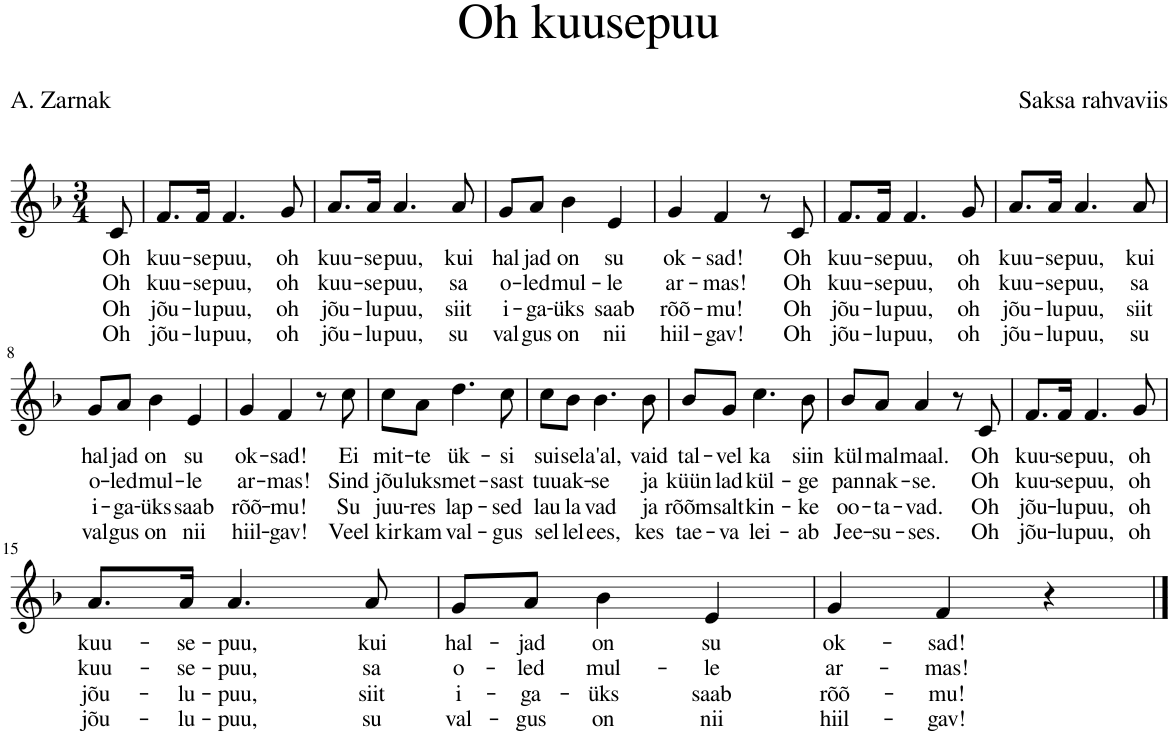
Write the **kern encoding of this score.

**kern	**text	**text	**text	**text
*part1	*part1	*part1	*part1	*part1
*staff1	*staff1	*staff1	*staff1	*staff1
*I"Voice	*	*	*	*
*clefG2	*	*	*	*
*k[b-]	*	*	*	*
*M3/4	*	*	*	*
=1	=1	=1	=1	=1
!	!LO:LY:b	!LO:LY:b	!LO:LY:b	!LO:LY:b
8c/	Oh	Oh	Oh	Oh
=2	=2	=2	=2	=2
!	!LO:LY:b	!LO:LY:b	!LO:LY:b	!LO:LY:b
8.f/L	kuu-	kuu-	jõu-	jõu-
!	!LO:LY:b	!LO:LY:b	!LO:LY:b	!LO:LY:b
16f/Jk	-se-	-se-	-lu-	-lu-
!	!LO:LY:b	!LO:LY:b	!LO:LY:b	!LO:LY:b
4.f/	-puu,	-puu,	-puu,	-puu,
!	!LO:LY:b	!LO:LY:b	!LO:LY:b	!LO:LY:b
8g/	oh	oh	oh	oh
=3	=3	=3	=3	=3
!	!LO:LY:b	!LO:LY:b	!LO:LY:b	!LO:LY:b
8.a/L	kuu-	kuu-	jõu-	jõu-
!	!LO:LY:b	!LO:LY:b	!LO:LY:b	!LO:LY:b
16a/Jk	-se-	-se-	-lu-	-lu-
!	!LO:LY:b	!LO:LY:b	!LO:LY:b	!LO:LY:b
4.a/	-puu,	-puu,	-puu,	-puu,
!	!LO:LY:b	!LO:LY:b	!LO:LY:b	!LO:LY:b
8a/	kui	sa	siit	su
=4	=4	=4	=4	=4
!	!LO:LY:b	!LO:LY:b	!LO:LY:b	!LO:LY:b
8g/L	hal-	o-	i-	val-
!	!LO:LY:b	!LO:LY:b	!LO:LY:b	!LO:LY:b
8a/J	-jad	-led	-ga-	-gus
!	!LO:LY:b	!LO:LY:b	!LO:LY:b	!LO:LY:b
4b-\	on	mul-	-üks	on
!	!LO:LY:b	!LO:LY:b	!LO:LY:b	!LO:LY:b
4e/	su	-le	saab	nii
=5	=5	=5	=5	=5
!	!LO:LY:b	!LO:LY:b	!LO:LY:b	!LO:LY:b
4g/	ok-	ar-	rõõ-	hiil-
!	!LO:LY:b	!LO:LY:b	!LO:LY:b	!LO:LY:b
4f/	-sad!	-mas!	-mu!	-gav!
8r	.	.	.	.
!	!LO:LY:b	!LO:LY:b	!LO:LY:b	!LO:LY:b
8c/	Oh	Oh	Oh	Oh
=6	=6	=6	=6	=6
!	!LO:LY:b	!LO:LY:b	!LO:LY:b	!LO:LY:b
8.f/L	kuu-	kuu-	jõu-	jõu-
!	!LO:LY:b	!LO:LY:b	!LO:LY:b	!LO:LY:b
16f/Jk	-se-	-se-	-lu-	-lu-
!	!LO:LY:b	!LO:LY:b	!LO:LY:b	!LO:LY:b
4.f/	-puu,	-puu,	-puu,	-puu,
!	!LO:LY:b	!LO:LY:b	!LO:LY:b	!LO:LY:b
8g/	oh	oh	oh	oh
=7	=7	=7	=7	=7
!	!LO:LY:b	!LO:LY:b	!LO:LY:b	!LO:LY:b
8.a/L	kuu-	kuu-	jõu-	jõu-
!	!LO:LY:b	!LO:LY:b	!LO:LY:b	!LO:LY:b
16a/Jk	-se-	-se-	-lu-	-lu-
!	!LO:LY:b	!LO:LY:b	!LO:LY:b	!LO:LY:b
4.a/	-puu,	-puu,	-puu,	-puu,
!	!LO:LY:b	!LO:LY:b	!LO:LY:b	!LO:LY:b
8a/	kui	sa	siit	su
!!LO:LB:g=z
=8	=8	=8	=8	=8
!	!LO:LY:b	!LO:LY:b	!LO:LY:b	!LO:LY:b
8g/L	hal-	o-	i-	val-
!	!LO:LY:b	!LO:LY:b	!LO:LY:b	!LO:LY:b
8a/J	-jad	-led	-ga-	-gus
!	!LO:LY:b	!LO:LY:b	!LO:LY:b	!LO:LY:b
4b-\	on	mul-	-üks	on
!	!LO:LY:b	!LO:LY:b	!LO:LY:b	!LO:LY:b
4e/	su	-le	saab	nii
=9	=9	=9	=9	=9
!	!LO:LY:b	!LO:LY:b	!LO:LY:b	!LO:LY:b
4g/	ok-	ar-	rõõ-	hiil-
!	!LO:LY:b	!LO:LY:b	!LO:LY:b	!LO:LY:b
4f/	-sad!	-mas!	-mu!	-gav!
8r	.	.	.	.
!	!LO:LY:b	!LO:LY:b	!LO:LY:b	!LO:LY:b
8cc\	Ei	Sind	Su	Veel
=10	=10	=10	=10	=10
!	!LO:LY:b	!LO:LY:b	!LO:LY:b	!LO:LY:b
8cc\L	mit-	jõu-	juu-	kir-
!	!LO:LY:b	!LO:LY:b	!LO:LY:b	!LO:LY:b
8a\J	-te	-luks	-res	-kam
!	!LO:LY:b	!LO:LY:b	!LO:LY:b	!LO:LY:b
4.dd\	ük-	met-	lap-	val-
!	!LO:LY:b	!LO:LY:b	!LO:LY:b	!LO:LY:b
8cc\	-si	-sast	-sed	-gus
=11	=11	=11	=11	=11
!	!LO:LY:b	!LO:LY:b	!LO:LY:b	!LO:LY:b
8cc\L	sui-	tuu-	lau-	sel-
!	!LO:LY:b	!LO:LY:b	!LO:LY:b	!LO:LY:b
8b-\J	-sel	-ak-	-la-	-lel
!	!LO:LY:b	!LO:LY:b	!LO:LY:b	!LO:LY:b
4.b-\	a'al,	-se	-vad	ees,
!	!LO:LY:b	!LO:LY:b	!LO:LY:b	!LO:LY:b
8b-\	vaid	ja	ja	kes
=12	=12	=12	=12	=12
!	!LO:LY:b	!LO:LY:b	!LO:LY:b	!LO:LY:b
8b-/L	tal-	küün-	rõõm-	tae-
!	!LO:LY:b	!LO:LY:b	!LO:LY:b	!LO:LY:b
8g/J	-vel	-lad	-salt	-va
!	!LO:LY:b	!LO:LY:b	!LO:LY:b	!LO:LY:b
4.cc\	ka	kül-	kin-	lei-
!	!LO:LY:b	!LO:LY:b	!LO:LY:b	!LO:LY:b
8b-\	siin	-ge	-ke	-ab
=13	=13	=13	=13	=13
!	!LO:LY:b	!LO:LY:b	!LO:LY:b	!LO:LY:b
8b-/L	kül-	pan-	oo-	Jee-
!	!LO:LY:b	!LO:LY:b	!LO:LY:b	!LO:LY:b
8a/J	-mal	-nak-	-ta-	-su-
!	!LO:LY:b	!LO:LY:b	!LO:LY:b	!LO:LY:b
4a/	maal.	-se.	-vad.	-ses.
8r	.	.	.	.
!	!LO:LY:b	!LO:LY:b	!LO:LY:b	!LO:LY:b
8c/	Oh	Oh	Oh	Oh
=14	=14	=14	=14	=14
!	!LO:LY:b	!LO:LY:b	!LO:LY:b	!LO:LY:b
8.f/L	kuu-	kuu-	jõu-	jõu-
!	!LO:LY:b	!LO:LY:b	!LO:LY:b	!LO:LY:b
16f/Jk	-se-	-se-	-lu-	-lu-
!	!LO:LY:b	!LO:LY:b	!LO:LY:b	!LO:LY:b
4.f/	-puu,	-puu,	-puu,	-puu,
!	!LO:LY:b	!LO:LY:b	!LO:LY:b	!LO:LY:b
8g/	oh	oh	oh	oh
!!LO:LB:g=z
=15	=15	=15	=15	=15
!	!LO:LY:b	!LO:LY:b	!LO:LY:b	!LO:LY:b
8.a/L	kuu-	kuu-	jõu-	jõu-
!	!LO:LY:b	!LO:LY:b	!LO:LY:b	!LO:LY:b
16a/Jk	-se-	-se-	-lu-	-lu-
!	!LO:LY:b	!LO:LY:b	!LO:LY:b	!LO:LY:b
4.a/	-puu,	-puu,	-puu,	-puu,
!	!LO:LY:b	!LO:LY:b	!LO:LY:b	!LO:LY:b
8a/	kui	sa	siit	su
=16	=16	=16	=16	=16
!	!LO:LY:b	!LO:LY:b	!LO:LY:b	!LO:LY:b
8g/L	hal-	o-	i-	val-
!	!LO:LY:b	!LO:LY:b	!LO:LY:b	!LO:LY:b
8a/J	-jad	-led	-ga-	-gus
!	!LO:LY:b	!LO:LY:b	!LO:LY:b	!LO:LY:b
4b-\	on	mul-	-üks	on
!	!LO:LY:b	!LO:LY:b	!LO:LY:b	!LO:LY:b
4e/	su	-le	saab	nii
=17	=17	=17	=17	=17
!	!LO:LY:b	!LO:LY:b	!LO:LY:b	!LO:LY:b
4g/	ok-	ar-	rõõ-	hiil-
!	!LO:LY:b	!LO:LY:b	!LO:LY:b	!LO:LY:b
4f/	-sad!	-mas!	-mu!	-gav!
4r	.	.	.	.
==	==	==	==	==
*-	*-	*-	*-	*-
